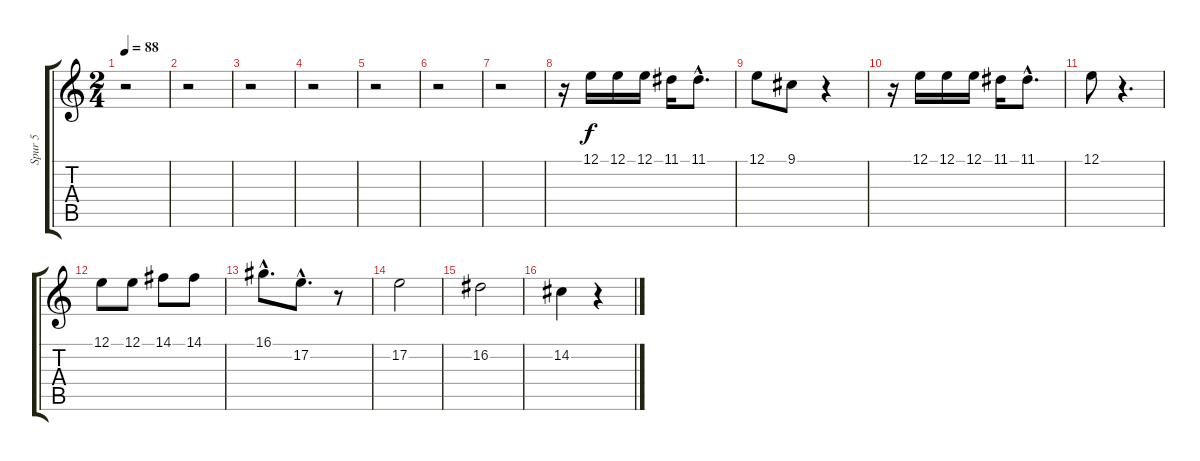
\track ("Spur 5" "Spur 5") {instrument honkytonkpiano}
\staff {score tabs}
\tuning (E4 B3 G3 D3 A2 E2) {hide}
\ts (2 4)
\tempo 88
\clef g2
\ks c
r.2{dy f} |
r.2 |
r.2 |
r.2 |
r.2 |
r.2 |
r.2 |
r.16 12.1.16 12.1.16 12.1.16 11.1.16 11.1{hac}.8{d} |
12.1.8 9.1.8 r.4 |
r.16 12.1.16 12.1.16 12.1.16 11.1.16 11.1{hac}.8{d} |
12.1.8 r.4{d} |
12.1.8 12.1.8 14.1.8 14.1.8 |
16.1{hac}.8{d} 17.2{hac}.8{d} r.8 |
17.2.2 |
16.2.2 |
14.2.4 r.4
